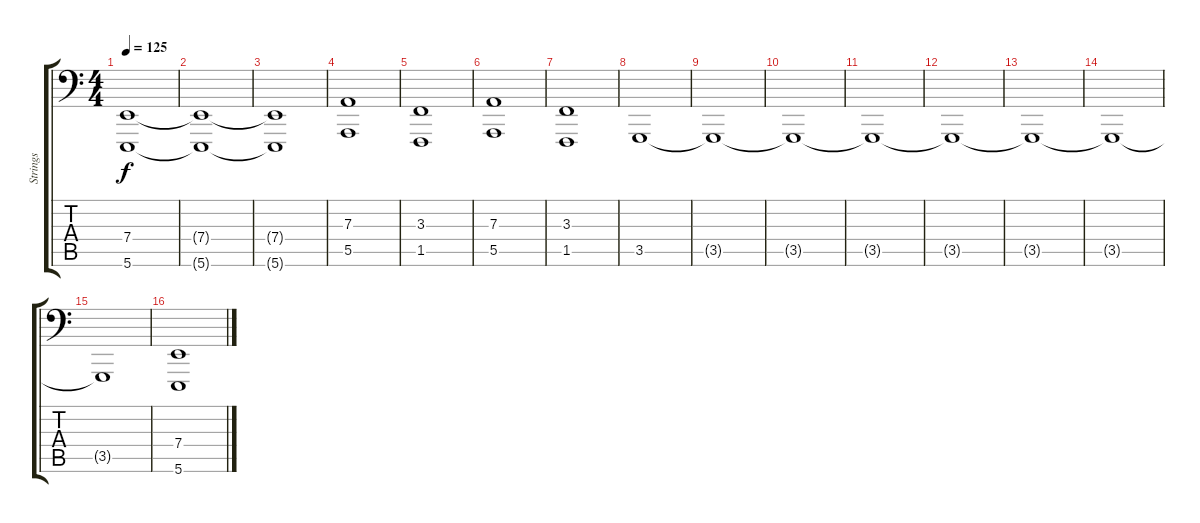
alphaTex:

\track ("Strings" "Strings") {instrument stringensemble1}
\staff {score tabs}
\tuning (C3 G2 D2 A1 E1 B0) {hide}
\ts (4 4)
\tempo 125
\clef f4
\ks c
(7.4{t} 5.6{t}).1{dy f} |
(7.4{t} 5.6{t}).1 |
(7.4{t} 5.6{t}).1 |
(7.3 5.5).1 |
(3.3 1.5).1 |
(7.3 5.5).1 |
(3.3 1.5).1 |
3.5.1 |
3.5{t}.1 |
3.5{t}.1 |
3.5{t}.1 |
3.5{t}.1 |
3.5{t}.1 |
3.5{t}.1 |
3.5{t}.1 |
(7.4 5.6).1
